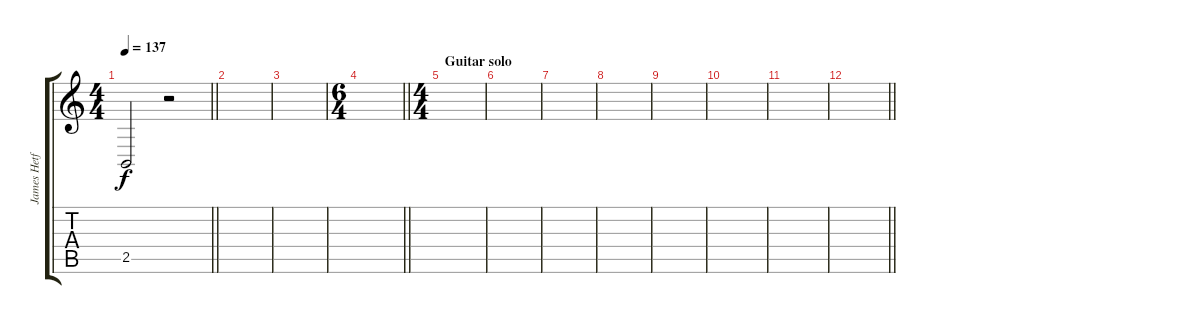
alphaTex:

\track ("James Hetfield" "James Hetf") {instrument harmonica}
\staff {score tabs}
\tuning (E4 B3 G3 D3 A2 E2) {hide}
\ts (4 4)
\tempo 137
\clef g2
\barLineRight lightlight
\ks c
2.5{t}.2{dy f} r.2 |
|
|
\ts (6 4)
\barLineRight lightlight
|
\ts (4 4)
\section ("" "Guitar solo")
|
|
|
|
|
|
|
\barLineRight lightlight
